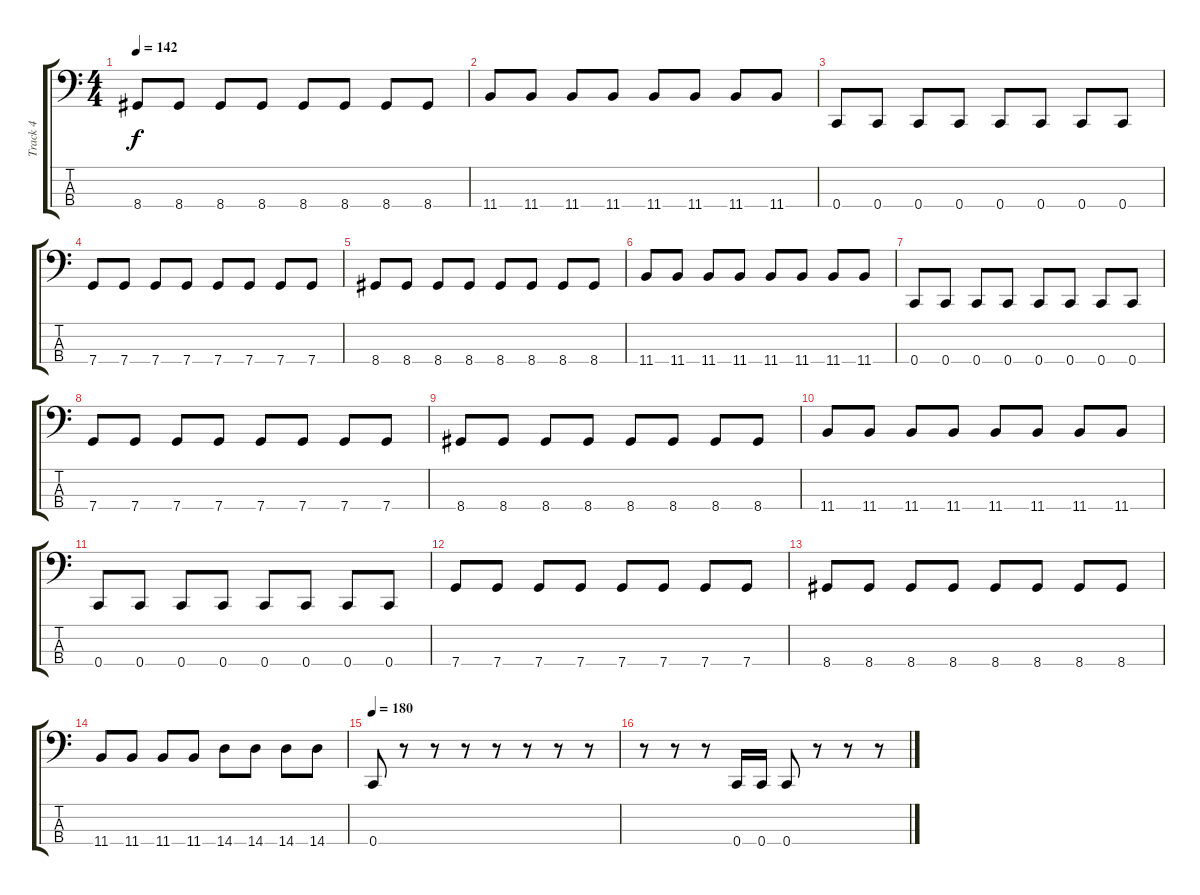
\track ("Track 4" "Track 4") {instrument electricbasspick}
\staff {score tabs}
\tuning (F2 C2 G1 C1) {hide}
\ts (4 4)
\tempo 142
\clef f4
\ks c
8.4.8{dy f} 8.4.8 8.4.8 8.4.8 8.4.8 8.4.8 8.4.8 8.4.8 |
11.4.8 11.4.8 11.4.8 11.4.8 11.4.8 11.4.8 11.4.8 11.4.8 |
0.4.8 0.4.8 0.4.8 0.4.8 0.4.8 0.4.8 0.4.8 0.4.8 |
7.4.8 7.4.8 7.4.8 7.4.8 7.4.8 7.4.8 7.4.8 7.4.8 |
8.4.8 8.4.8 8.4.8 8.4.8 8.4.8 8.4.8 8.4.8 8.4.8 |
11.4.8 11.4.8 11.4.8 11.4.8 11.4.8 11.4.8 11.4.8 11.4.8 |
0.4.8{volume 13} 0.4.8 0.4.8 0.4.8 0.4.8 0.4.8 0.4.8 0.4.8 |
7.4.8 7.4.8 7.4.8 7.4.8 7.4.8 7.4.8 7.4.8 7.4.8 |
8.4.8 8.4.8 8.4.8 8.4.8 8.4.8 8.4.8 8.4.8 8.4.8 |
11.4.8 11.4.8 11.4.8 11.4.8 11.4.8 11.4.8 11.4.8 11.4.8 |
0.4.8 0.4.8 0.4.8 0.4.8 0.4.8 0.4.8 0.4.8 0.4.8 |
7.4.8 7.4.8 7.4.8 7.4.8 7.4.8 7.4.8 7.4.8 7.4.8 |
8.4.8 8.4.8 8.4.8 8.4.8 8.4.8 8.4.8 8.4.8 8.4.8 |
11.4.8 11.4.8 11.4.8 11.4.8 14.4.8 14.4.8 14.4.8 14.4.8 |
\tempo 180
0.4.8 r.8 r.8 r.8 r.8 r.8 r.8 r.8 |
r.8 r.8 r.8 0.4.16 0.4.16 0.4.8 r.8 r.8 r.8
